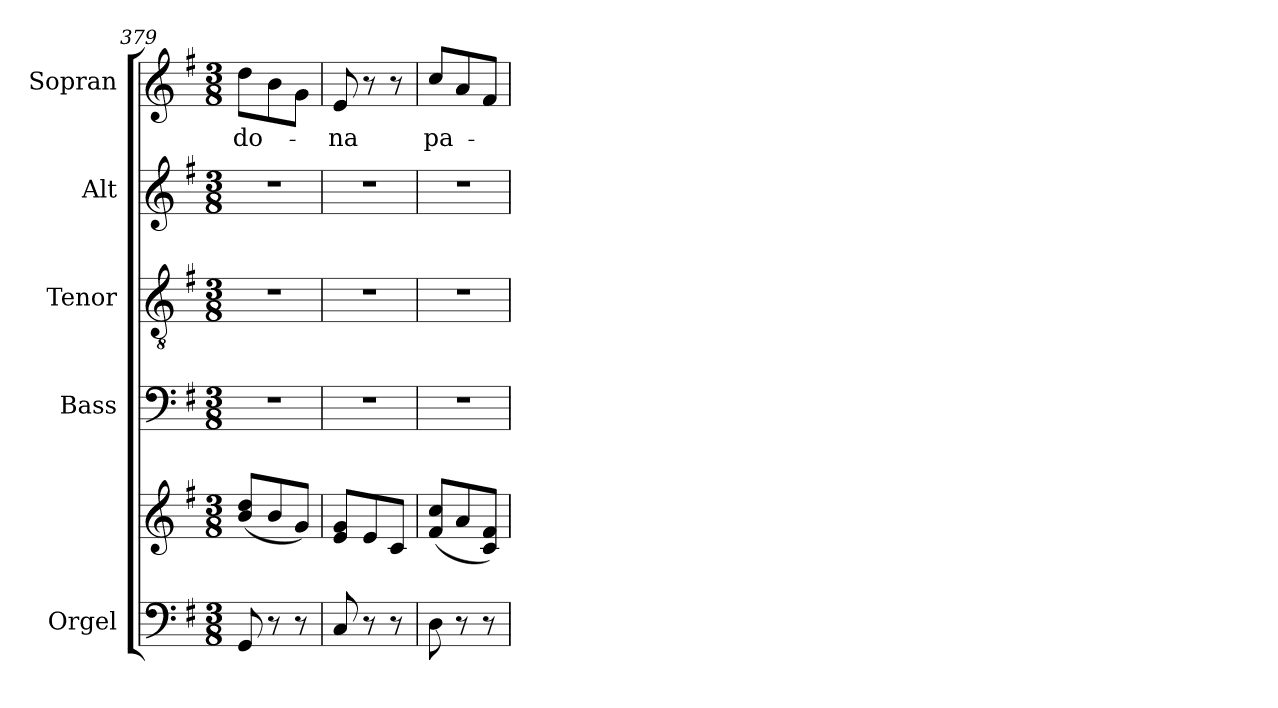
**kern	**kern	**kern	**kern	**kern	**kern	**text
*part5	*part5	*part4	*part3	*part2	*part1	*part1
*staff6	*staff5	*staff4	*staff3	*staff2	*staff1	*staff1
*I"Orgel	*	*I"Bass	*I"Tenor	*I"Alt	*I"Sopran	*
*I'Org.	*	*I'B.	*I'T.	*I'A.	*I'S.	*
*clefF4	*clefG2	*clefF4	*clefGv2	*clefG2	*clefG2	*
*k[f#]	*k[f#]	*k[f#]	*k[f#]	*k[f#]	*k[f#]	*
*G:	*G:	*G:	*G:	*G:	*G:	*
*M3/8	*M3/8	*M3/8	*M3/8	*M3/8	*M3/8	*
=379	=379	=379	=379	=379	=379	=379
!	!	!	!	!	!	!LO:LY:b
8GG/	(<8b/ 8dd/L	4.r	4.r	4.r	8dd\L	do-
8r	8b/	.	.	.	8b\	.
8r	8g/J)	.	.	.	8g\J	.
=380	=380	=380	=380	=380	=380	=380
!	!	!	!	!	!	!LO:LY:b
8C/	8e/ 8g/L	4.r	4.r	4.r	8e/	-na
8r	8e/	.	.	.	8r	.
8r	8c/J	.	.	.	8r	.
=381	=381	=381	=381	=381	=381	=381
!	!	!	!	!	!	!LO:LY:b
8D\	(<8f#/ 8cc/L	4.r	4.r	4.r	8cc/L	pa-
8r	8a/	.	.	.	8a/	.
8r	8c/ 8f#/J)	.	.	.	8f#/J	.
=	=	=	=	=	=	=
*-	*-	*-	*-	*-	*-	*-
